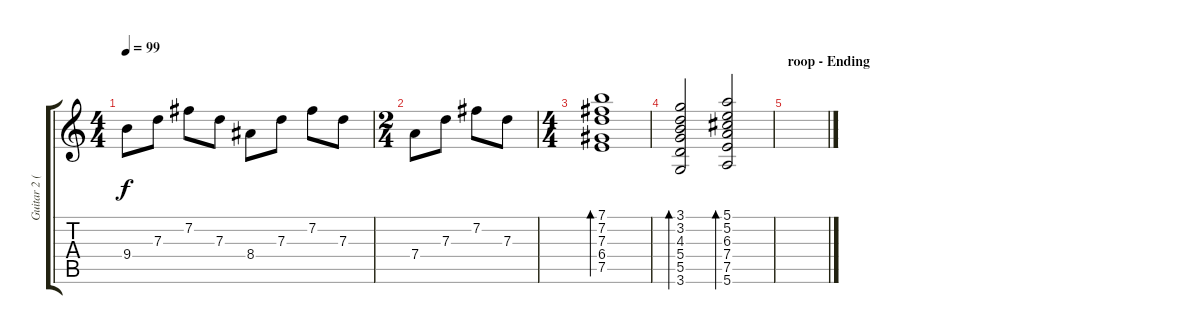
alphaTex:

\track ("Guitar 2 (Arpegio)" "Guitar 2 (") {instrument electricguitarclean}
\staff {score tabs}
\tuning (E4 B3 G3 D3 A2 E2) {hide}
\ts (4 4)
\tempo 99
\clef g2
\ks c
9.4.8{dy f} 7.3.8 7.2.8 7.3.8 8.4.8 7.3.8 7.2.8 7.3.8 |
\ts (2 4)
7.4.8 7.3.8 7.2.8 7.3.8 |
\ts (4 4)
(7.1 7.2 7.3 6.4 7.5).1{bd 30} |
(3.1 3.2 4.3 5.4 5.5 3.6).2{bd 30} (5.1 5.2 6.3 7.4 7.5 5.6).2{bd 30} |
\section ("" "roop - Ending")
